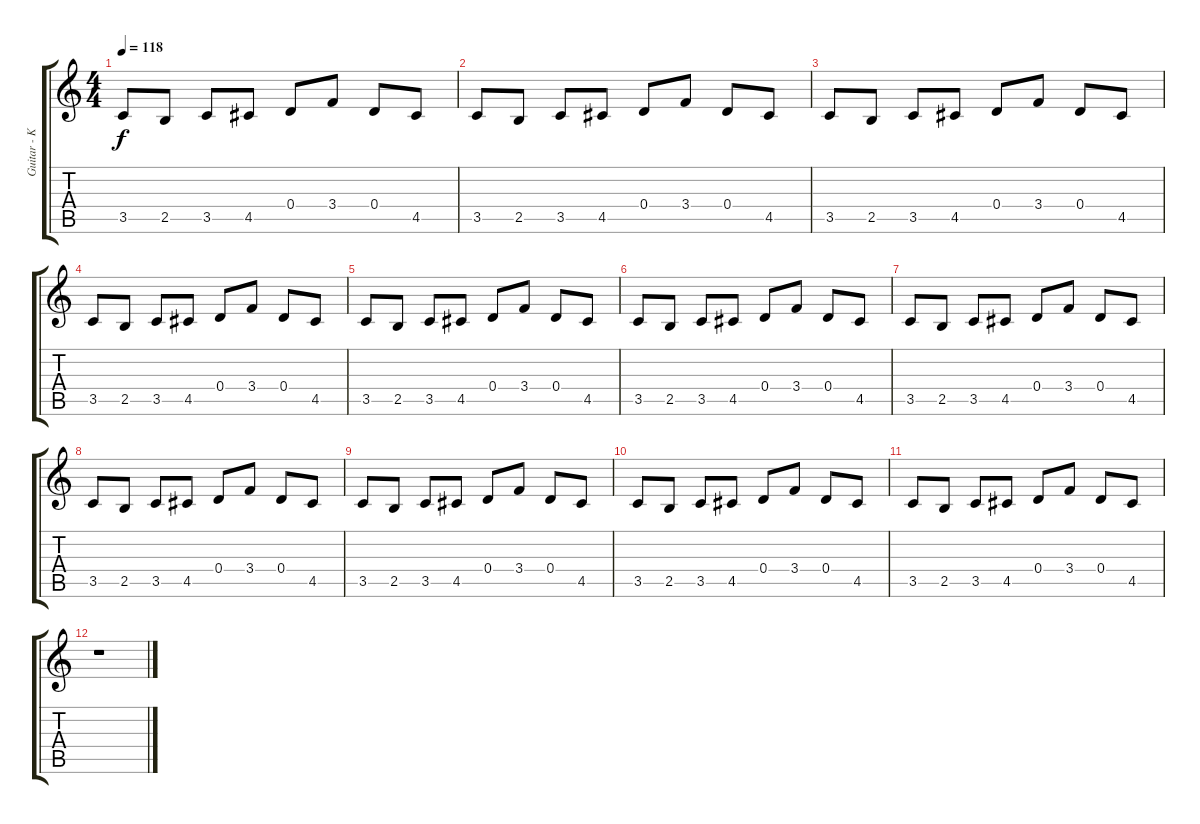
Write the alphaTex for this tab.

\track ("Guitar - Krieger" "Guitar - K") {instrument distortionguitar}
\staff {score tabs}
\tuning (E4 B3 G3 D3 A2 E2) {hide}
\ts (4 4)
\tempo 118
\clef g2
\ks c
3.5.8{dy f} 2.5.8 3.5.8 4.5.8 0.4.8 3.4.8 0.4.8 4.5.8 |
3.5.8 2.5.8 3.5.8 4.5.8 0.4.8 3.4.8 0.4.8 4.5.8 |
3.5.8 2.5.8 3.5.8 4.5.8 0.4.8 3.4.8 0.4.8 4.5.8 |
3.5.8 2.5.8 3.5.8 4.5.8 0.4.8 3.4.8 0.4.8 4.5.8 |
3.5.8 2.5.8 3.5.8 4.5.8 0.4.8 3.4.8 0.4.8 4.5.8 |
3.5.8 2.5.8 3.5.8 4.5.8 0.4.8 3.4.8 0.4.8 4.5.8 |
3.5.8 2.5.8 3.5.8 4.5.8 0.4.8 3.4.8 0.4.8 4.5.8 |
3.5.8 2.5.8 3.5.8 4.5.8 0.4.8 3.4.8 0.4.8 4.5.8 |
3.5.8 2.5.8 3.5.8 4.5.8 0.4.8{volume 12} 3.4.8 0.4.8{volume 11} 4.5.8 |
3.5.8{volume 9} 2.5.8 3.5.8{volume 8} 4.5.8 0.4.8{volume 6} 3.4.8 0.4.8{volume 5} 4.5.8 |
3.5.8{volume 3} 2.5.8 3.5.8{volume 2} 4.5.8 0.4.8{volume 0} 3.4.8 0.4.8 4.5.8 |
r.1
